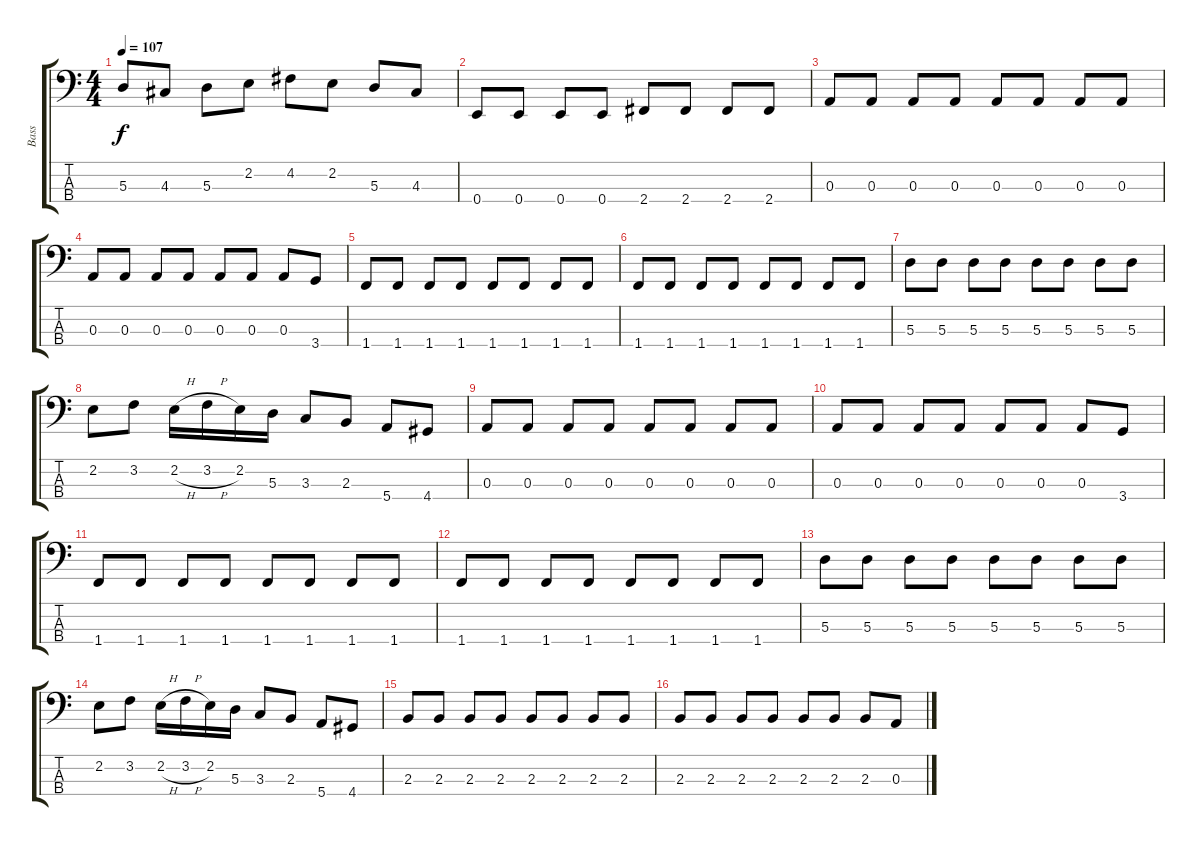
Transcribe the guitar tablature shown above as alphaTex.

\track ("Bass" "Bass") {instrument electricbasspick}
\staff {score tabs}
\tuning (G2 D2 A1 E1) {hide}
\ts (4 4)
\tempo 107
\clef f4
\ks c
5.3.8{dy f} 4.3.8 5.3.8 2.2.8 4.2.8 2.2.8 5.3.8 4.3.8 |
0.4.8 0.4.8 0.4.8 0.4.8 2.4.8 2.4.8 2.4.8 2.4.8 |
0.3.8 0.3.8 0.3.8 0.3.8 0.3.8 0.3.8 0.3.8 0.3.8 |
0.3.8 0.3.8 0.3.8 0.3.8 0.3.8 0.3.8 0.3.8 3.4.8 |
1.4.8 1.4.8 1.4.8 1.4.8 1.4.8 1.4.8 1.4.8 1.4.8 |
1.4.8 1.4.8 1.4.8 1.4.8 1.4.8 1.4.8 1.4.8 1.4.8 |
5.3.8 5.3.8 5.3.8 5.3.8 5.3.8 5.3.8 5.3.8 5.3.8 |
2.2.8 3.2.8 2.2{h}.16 3.2{h}.16 2.2.16 5.3.16 3.3.8 2.3.8 5.4.8 4.4.8 |
0.3.8 0.3.8 0.3.8 0.3.8 0.3.8 0.3.8 0.3.8 0.3.8 |
0.3.8 0.3.8 0.3.8 0.3.8 0.3.8 0.3.8 0.3.8 3.4.8 |
1.4.8 1.4.8 1.4.8 1.4.8 1.4.8 1.4.8 1.4.8 1.4.8 |
1.4.8 1.4.8 1.4.8 1.4.8 1.4.8 1.4.8 1.4.8 1.4.8 |
5.3.8 5.3.8 5.3.8 5.3.8 5.3.8 5.3.8 5.3.8 5.3.8 |
2.2.8 3.2.8 2.2{h}.16 3.2{h}.16 2.2.16 5.3.16 3.3.8 2.3.8 5.4.8 4.4.8 |
2.3.8 2.3.8 2.3.8 2.3.8 2.3.8 2.3.8 2.3.8 2.3.8 |
2.3.8 2.3.8 2.3.8 2.3.8 2.3.8 2.3.8 2.3.8 0.3.8
